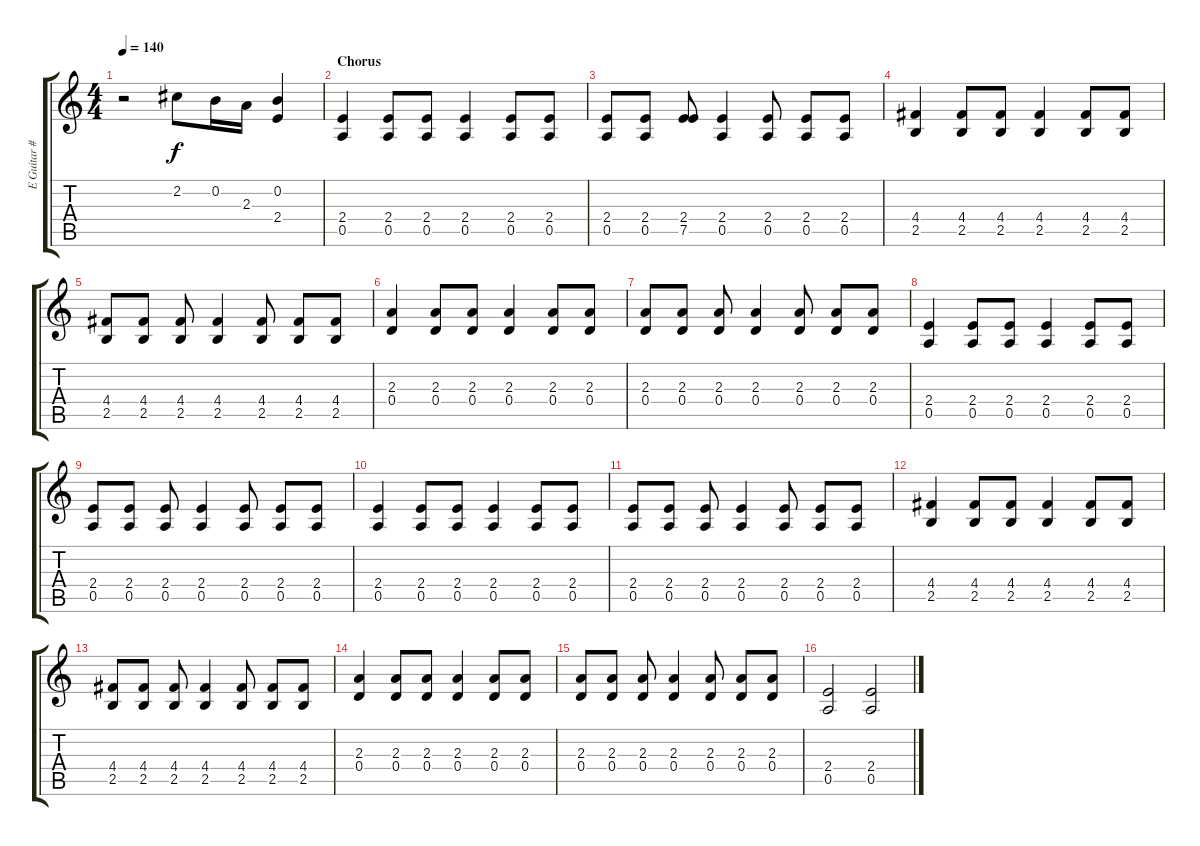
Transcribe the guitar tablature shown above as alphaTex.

\track ("E Guitar #1" "E Guitar #") {instrument overdrivenguitar}
\staff {score tabs}
\tuning (E4 B3 G3 D3 A2 E2) {hide}
\ts (4 4)
\tempo 140
\clef g2
\ks c
r.2{dy f} 2.2.8 0.2.16 2.3.16 (0.2 2.4).4 |
\section ("" "Chorus")
(2.4 0.5).4 (2.4 0.5).8 (2.4 0.5).8 (2.4 0.5).4 (2.4 0.5).8 (2.4 0.5).8 |
(2.4 0.5).8 (2.4 0.5).8 (2.4 7.5).8 (2.4 0.5).4 (2.4 0.5).8 (2.4 0.5).8 (2.4 0.5).8 |
(4.4 2.5).4 (4.4 2.5).8 (4.4 2.5).8 (4.4 2.5).4 (4.4 2.5).8 (4.4 2.5).8 |
(4.4 2.5).8 (4.4 2.5).8 (4.4 2.5).8 (4.4 2.5).4 (4.4 2.5).8 (4.4 2.5).8 (4.4 2.5).8 |
(2.3 0.4).4 (2.3 0.4).8 (2.3 0.4).8 (2.3 0.4).4 (2.3 0.4).8 (2.3 0.4).8 |
(2.3 0.4).8 (2.3 0.4).8 (2.3 0.4).8 (2.3 0.4).4 (2.3 0.4).8 (2.3 0.4).8 (2.3 0.4).8 |
(2.4 0.5).4 (2.4 0.5).8 (2.4 0.5).8 (2.4 0.5).4 (2.4 0.5).8 (2.4 0.5).8 |
(2.4 0.5).8 (2.4 0.5).8 (2.4 0.5).8 (2.4 0.5).4 (2.4 0.5).8 (2.4 0.5).8 (2.4 0.5).8 |
(2.4 0.5).4 (2.4 0.5).8 (2.4 0.5).8 (2.4 0.5).4 (2.4 0.5).8 (2.4 0.5).8 |
(2.4 0.5).8 (2.4 0.5).8 (2.4 0.5).8 (2.4 0.5).4 (2.4 0.5).8 (2.4 0.5).8 (2.4 0.5).8 |
(4.4 2.5).4 (4.4 2.5).8 (4.4 2.5).8 (4.4 2.5).4 (4.4 2.5).8 (4.4 2.5).8 |
(4.4 2.5).8 (4.4 2.5).8 (4.4 2.5).8 (4.4 2.5).4 (4.4 2.5).8 (4.4 2.5).8 (4.4 2.5).8 |
(2.3 0.4).4 (2.3 0.4).8 (2.3 0.4).8 (2.3 0.4).4 (2.3 0.4).8 (2.3 0.4).8 |
(2.3 0.4).8 (2.3 0.4).8 (2.3 0.4).8 (2.3 0.4).4 (2.3 0.4).8 (2.3 0.4).8 (2.3 0.4).8 |
(2.4 0.5).2 (2.4 0.5).2
